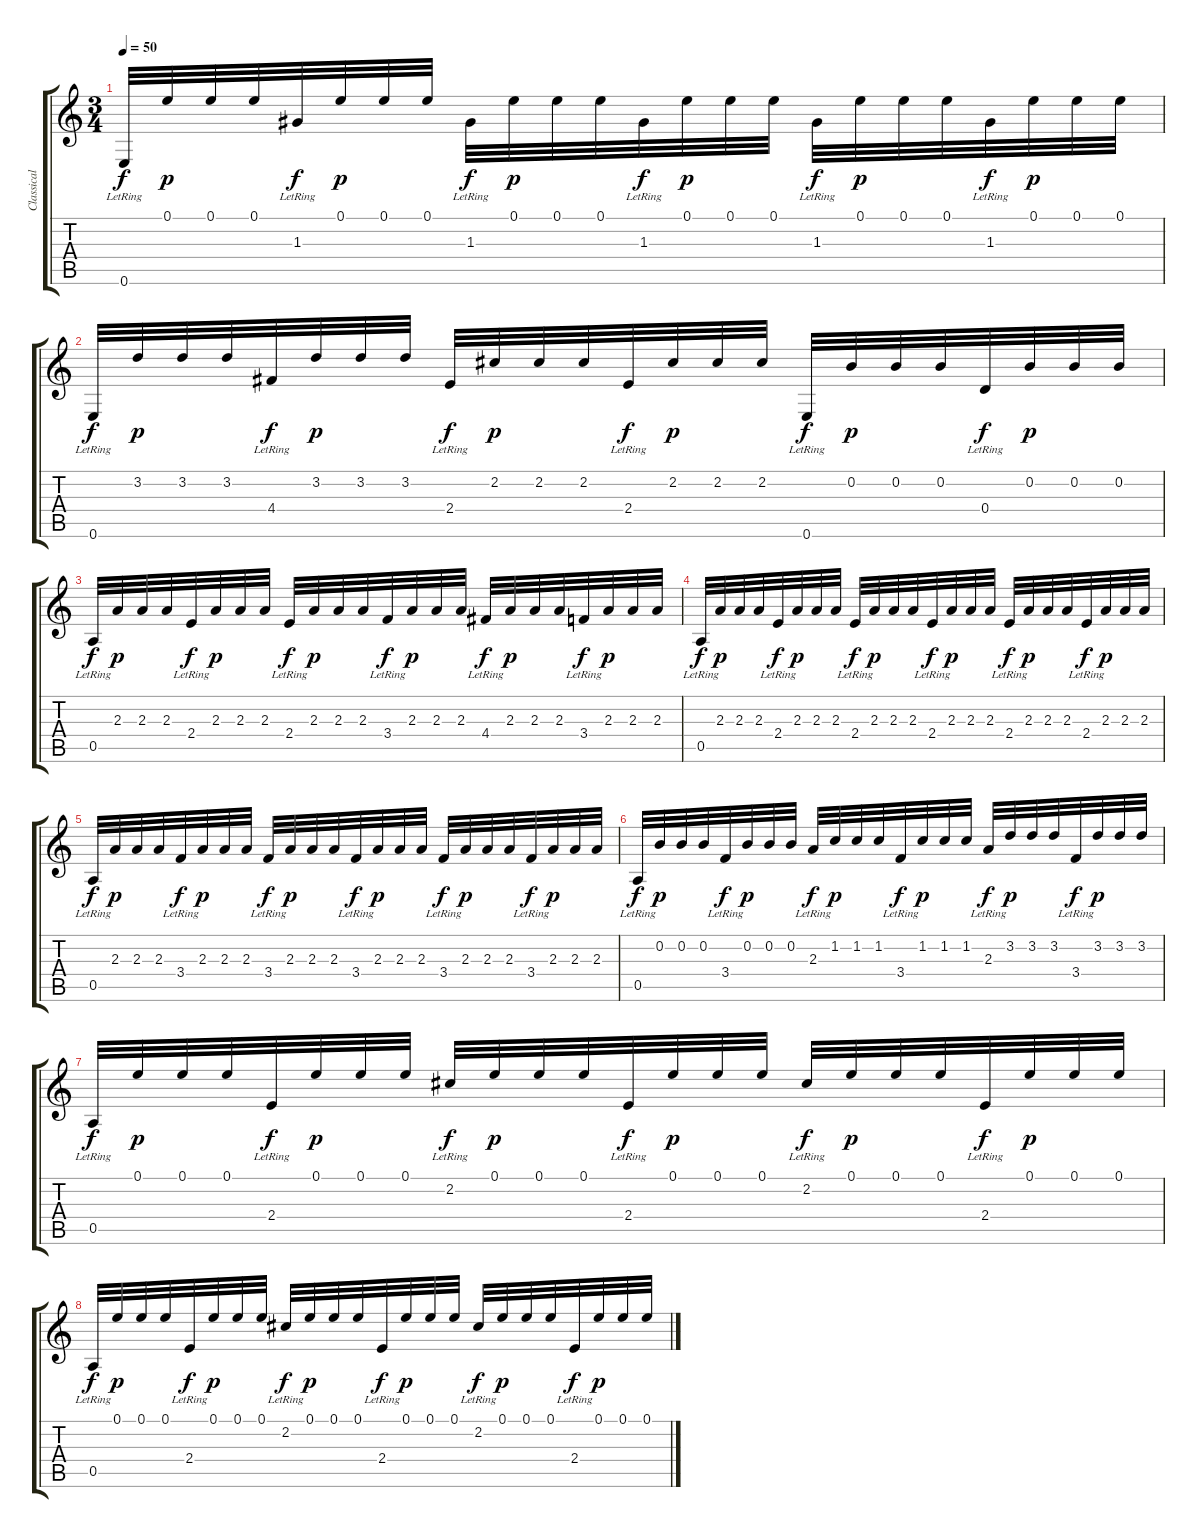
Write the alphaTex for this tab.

\track ("Classical Guitar" "Classical ") {instrument acousticguitarnylon}
\staff {score tabs}
\tuning (E4 B3 G3 D3 A2 E2) {hide}
\ts (3 4)
\tempo 50
\clef g2
\ks c
0.6{lr}.32{dy f} 0.1.32{dy p} 0.1.32 0.1.32 1.3{lr}.32{dy f} 0.1.32{dy p} 0.1.32 0.1.32 1.3{lr}.32{dy f} 0.1.32{dy p} 0.1.32 0.1.32 1.3{lr}.32{dy f} 0.1.32{dy p} 0.1.32 0.1.32 1.3{lr}.32{dy f} 0.1.32{dy p} 0.1.32 0.1.32 1.3{lr}.32{dy f} 0.1.32{dy p} 0.1.32 0.1.32 |
0.6{lr}.32{dy f} 3.2.32{dy p} 3.2.32 3.2.32 4.4{lr}.32{dy f} 3.2.32{dy p} 3.2.32 3.2.32 2.4{lr}.32{dy f} 2.2.32{dy p} 2.2.32 2.2.32 2.4{lr}.32{dy f} 2.2.32{dy p} 2.2.32 2.2.32 0.6{lr}.32{dy f} 0.2.32{dy p} 0.2.32 0.2.32 0.4{lr}.32{dy f} 0.2.32{dy p} 0.2.32 0.2.32 |
0.5{lr}.32{dy f} 2.3.32{dy p} 2.3.32 2.3.32 2.4{lr}.32{dy f} 2.3.32{dy p} 2.3.32 2.3.32 2.4{lr}.32{dy f} 2.3.32{dy p} 2.3.32 2.3.32 3.4{lr}.32{dy f} 2.3.32{dy p} 2.3.32 2.3.32 4.4{lr}.32{dy f} 2.3.32{dy p} 2.3.32 2.3.32 3.4{lr}.32{dy f} 2.3.32{dy p} 2.3.32 2.3.32 |
0.5{lr}.32{dy f} 2.3.32{dy p} 2.3.32 2.3.32 2.4{lr}.32{dy f} 2.3.32{dy p} 2.3.32 2.3.32 2.4{lr}.32{dy f} 2.3.32{dy p} 2.3.32 2.3.32 2.4{lr}.32{dy f} 2.3.32{dy p} 2.3.32 2.3.32 2.4{lr}.32{dy f} 2.3.32{dy p} 2.3.32 2.3.32 2.4{lr}.32{dy f} 2.3.32{dy p} 2.3.32 2.3.32 |
0.5{lr}.32{dy f} 2.3.32{dy p} 2.3.32 2.3.32 3.4{lr}.32{dy f} 2.3.32{dy p} 2.3.32 2.3.32 3.4{lr}.32{dy f} 2.3.32{dy p} 2.3.32 2.3.32 3.4{lr}.32{dy f} 2.3.32{dy p} 2.3.32 2.3.32 3.4{lr}.32{dy f} 2.3.32{dy p} 2.3.32 2.3.32 3.4{lr}.32{dy f} 2.3.32{dy p} 2.3.32 2.3.32 |
0.5{lr}.32{dy f} 0.2.32{dy p} 0.2.32 0.2.32 3.4{lr}.32{dy f} 0.2.32{dy p} 0.2.32 0.2.32 2.3{lr}.32{dy f} 1.2.32{dy p} 1.2.32 1.2.32 3.4{lr}.32{dy f} 1.2.32{dy p} 1.2.32 1.2.32 2.3{lr}.32{dy f} 3.2.32{dy p} 3.2.32 3.2.32 3.4{lr}.32{dy f} 3.2.32{dy p} 3.2.32 3.2.32 |
0.5{lr}.32{dy f} 0.1.32{dy p} 0.1.32 0.1.32 2.4{lr}.32{dy f} 0.1.32{dy p} 0.1.32 0.1.32 2.2{lr}.32{dy f} 0.1.32{dy p} 0.1.32 0.1.32 2.4{lr}.32{dy f} 0.1.32{dy p} 0.1.32 0.1.32 2.2{lr}.32{dy f} 0.1.32{dy p} 0.1.32 0.1.32 2.4{lr}.32{dy f} 0.1.32{dy p} 0.1.32 0.1.32 |
0.5{lr}.32{dy f} 0.1.32{dy p} 0.1.32 0.1.32 2.4{lr}.32{dy f} 0.1.32{dy p} 0.1.32 0.1.32 2.2{lr}.32{dy f} 0.1.32{dy p} 0.1.32 0.1.32 2.4{lr}.32{dy f} 0.1.32{dy p} 0.1.32 0.1.32 2.2{lr}.32{dy f} 0.1.32{dy p} 0.1.32 0.1.32 2.4{lr}.32{dy f} 0.1.32{dy p} 0.1.32 0.1.32
